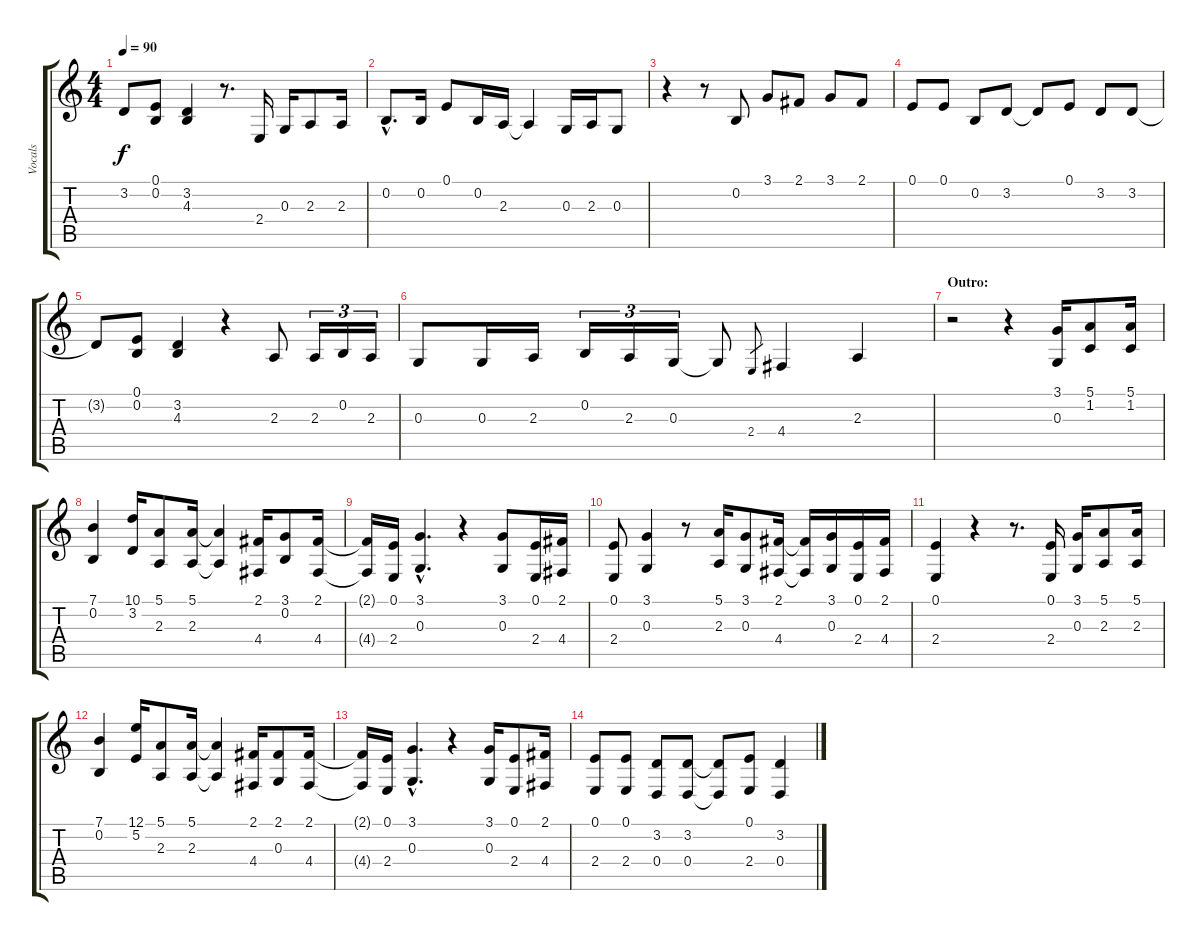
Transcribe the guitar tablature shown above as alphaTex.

\track ("Vocals" "Vocals") {instrument englishhorn}
\staff {score tabs}
\tuning (E4 B3 G3 D3 A2 E2) {hide}
\ts (4 4)
\tempo 90
\clef g2
\ks c
3.2{t}.8{dy f} (0.1 0.2).8 (3.2 4.3).4 r.8{d} 2.4.16 0.3.16 2.3.8 2.3.16 |
0.2{hac}.8{d} 0.2.16 0.1.8 0.2.16 2.3.16 2.3{t}.4 0.3.16 2.3.16 0.3.8 |
r.4 r.8 0.2.8 3.1.8 2.1.8 3.1.8 2.1.8 |
0.1.8 0.1.8 0.2.8 3.2.8 3.2{t}.8 0.1.8 3.2.8 3.2.8 |
3.2{t}.8 (0.1 0.2).8 (3.2 4.3).4 r.4 2.3.8 2.3.16{tu (3 2)} 0.2.16{tu (3 2)} 2.3.16{tu (3 2)} |
0.3.8 0.3.16 2.3.16 0.2.16{tu (3 2)} 2.3.16{tu (3 2)} 0.3.16{tu (3 2)} 0.3{t}.8 2.4.8{gr} 4.4.4 2.3.4 |
\section ("" "Outro:")
r.2 r.4 (3.1 0.3).16 (5.1 1.2).8 (5.1 1.2).16 |
(7.1 0.2).4 (10.1 3.2).16 (5.1 2.3).8 (5.1 2.3).16 (5.1{t} 2.3{t}).4 (2.1 4.4).16 (3.1 0.2).8 (2.1 4.4).16 |
(2.1{t} 4.4{t}).16 (0.1 2.4).16 (3.1{hac} 0.3{hac}).4{d} r.4 (3.1 0.3).8 (0.1 2.4).16 (2.1 4.4).16 |
(0.1 2.4).8 (3.1 0.3).4 r.8 (5.1 2.3).16 (3.1 0.3).8 (2.1 4.4).16 (2.1{t} 4.4{t}).16 (3.1 0.3).16 (0.1 2.4).16 (2.1 4.4).16 |
(0.1 2.4).4 r.4 r.8{d} (0.1 2.4).16 (3.1 0.3).16 (5.1 2.3).8 (5.1 2.3).16 |
(7.1 0.2).4 (12.1 5.2).16 (5.1 2.3).8 (5.1 2.3).16 (5.1{t} 2.3{t}).4 (2.1 4.4).16 (2.1 0.3).8 (2.1 4.4).16 |
(2.1{t} 4.4{t}).16 (0.1 2.4).16 (3.1{hac} 0.3{hac}).4{d} r.4 (3.1 0.3).16 (0.1 2.4).8 (2.1 4.4).16 |
(0.1 2.4).8 (0.1 2.4).8 (3.2 0.4).8 (3.2 0.4).8 (3.2{t} 0.4{t}).8 (0.1 2.4).8 (3.2 0.4).4
